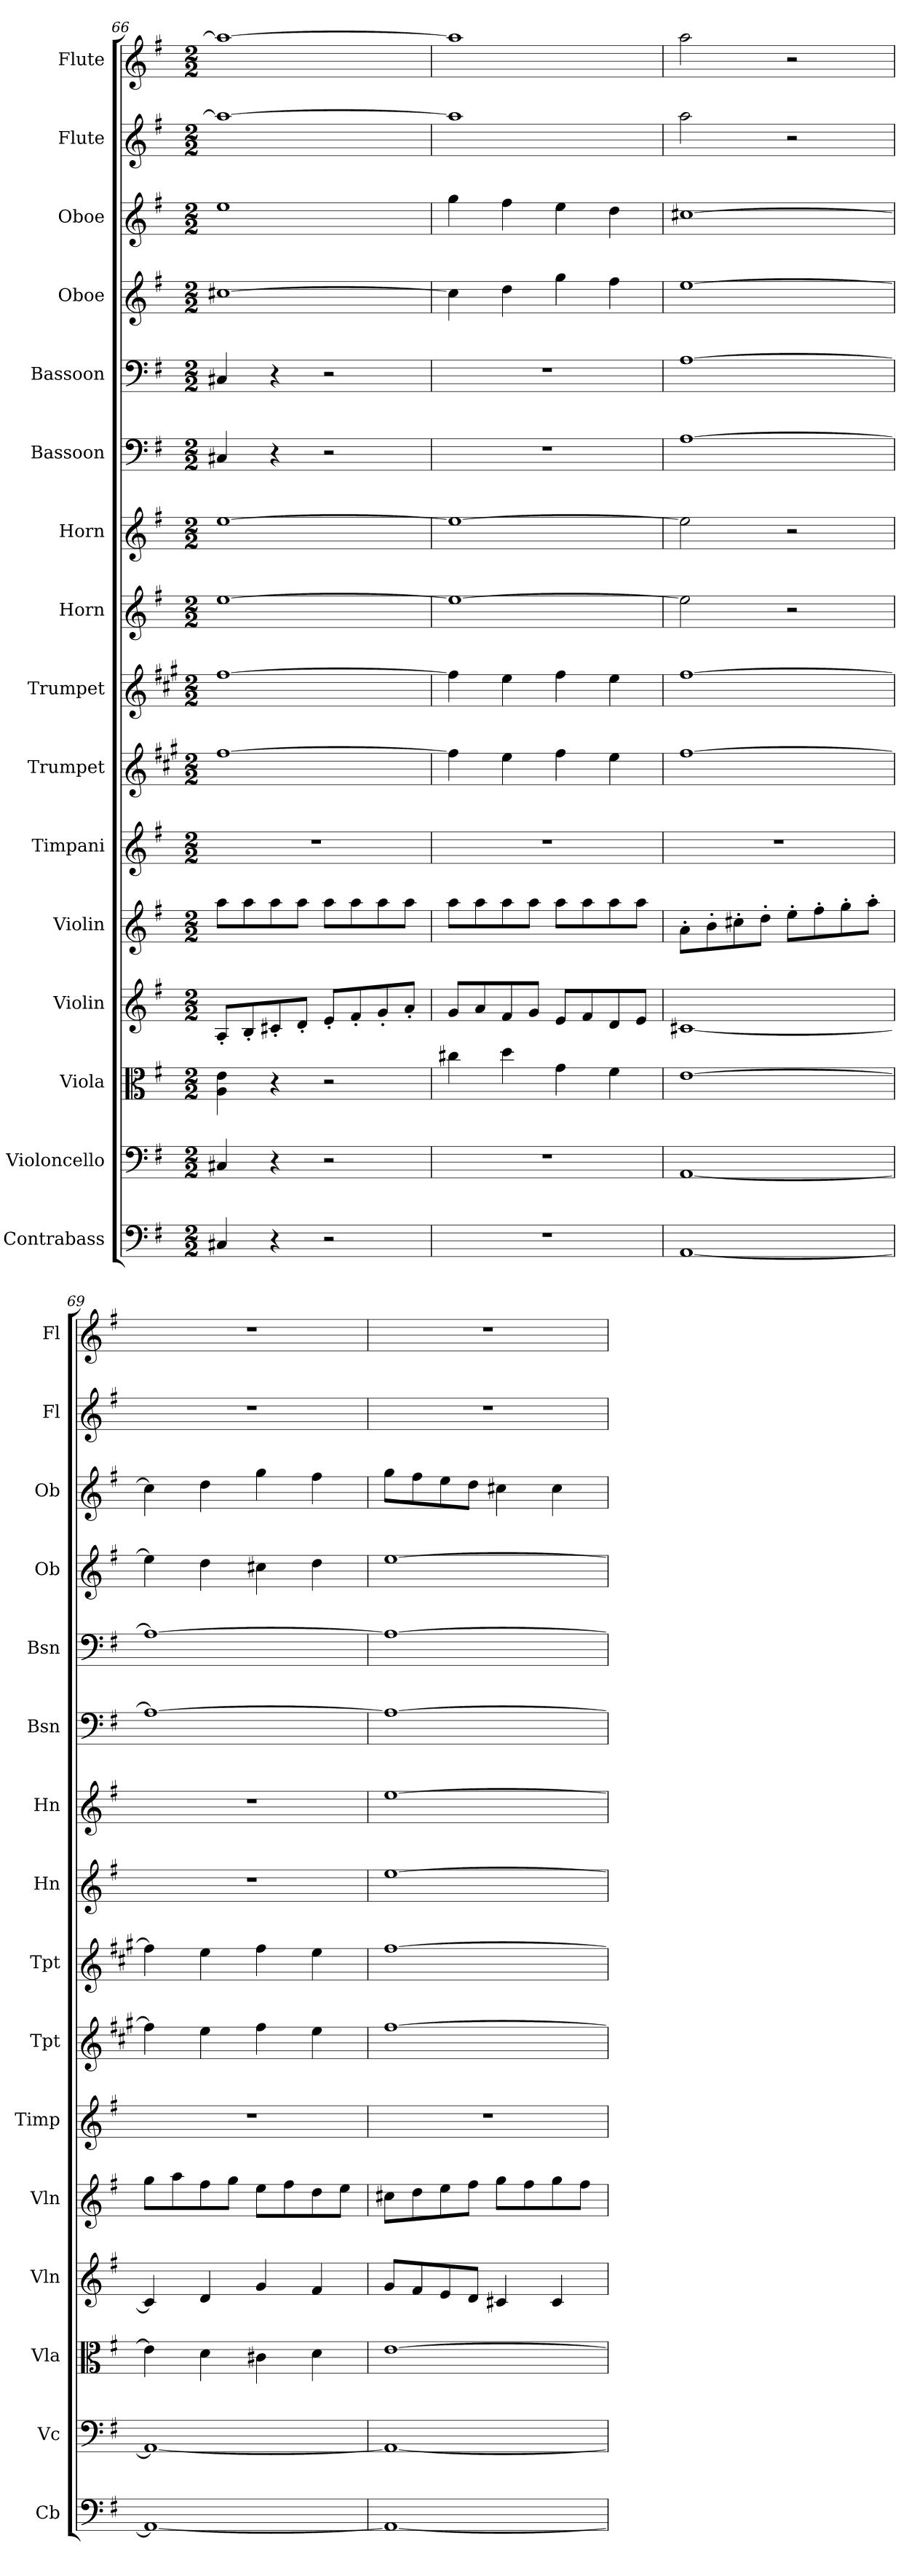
**kern	**kern	**kern	**kern	**kern	**kern	**kern	**kern	**kern	**kern	**kern	**kern	**kern	**kern	**kern	**kern
*part16	*part15	*part14	*part13	*part12	*part11	*part10	*part9	*part8	*part7	*part6	*part5	*part4	*part3	*part2	*part1
*staff16	*staff15	*staff14	*staff13	*staff12	*staff11	*staff10	*staff9	*staff8	*staff7	*staff6	*staff5	*staff4	*staff3	*staff2	*staff1
*I"Contrabass	*I"Violoncello	*I"Viola	*I"Violin	*I"Violin	*I"Timpani	*I"Trumpet	*I"Trumpet	*I"Horn	*I"Horn	*I"Bassoon	*I"Bassoon	*I"Oboe	*I"Oboe	*I"Flute	*I"Flute
*I'Cb	*I'Vc	*I'Vla	*I'Vln	*I'Vln	*I'Timp	*I'Tpt	*I'Tpt	*I'Hn	*I'Hn	*I'Bsn	*I'Bsn	*I'Ob	*I'Ob	*I'Fl	*I'Fl
*clefF4	*clefF4	*clefC3	*clefG2	*clefG2	*clefG2	*clefG2	*clefG2	*clefG2	*clefG2	*clefF4	*clefF4	*clefG2	*clefG2	*clefG2	*clefG2
*ITrd7c12	*	*	*	*	*	*ITrd1c2	*ITrd1c2	*ITrd4c7	*ITrd4c7	*	*	*	*	*	*
*k[f#]	*k[f#]	*k[f#]	*k[f#]	*k[f#]	*k[f#]	*k[f#]	*k[f#]	*k[]	*k[]	*k[f#]	*k[f#]	*k[f#]	*k[f#]	*k[f#]	*k[f#]
*M2/2	*M2/2	*M2/2	*M2/2	*M2/2	*M2/2	*M2/2	*M2/2	*M2/2	*M2/2	*M2/2	*M2/2	*M2/2	*M2/2	*M2/2	*M2/2
=66	=66	=66	=66	=66	=66	=66	=66	=66	=66	=66	=66	=66	=66	=66	=66
4CC#X/	4C#X/	4A\ 4e\	8A'/L	8aa\L	1r	[1ee	[1ee	[1a	[1a	4C#X/	4C#X/	[1cc#X	1ee	1aa_	1aa_
.	.	.	8B'/	8aa\	.	.	.	.	.	.	.	.	.	.	.
4r	4r	4r	8c#X'/	8aa\	.	.	.	.	.	4r	4r	.	.	.	.
.	.	.	8d'/J	8aa\J	.	.	.	.	.	.	.	.	.	.	.
2r	2r	2r	8e'/L	8aa\L	.	.	.	.	.	2r	2r	.	.	.	.
.	.	.	8f#'/	8aa\	.	.	.	.	.	.	.	.	.	.	.
.	.	.	8g'/	8aa\	.	.	.	.	.	.	.	.	.	.	.
.	.	.	8a'/J	8aa\J	.	.	.	.	.	.	.	.	.	.	.
=67	=67	=67	=67	=67	=67	=67	=67	=67	=67	=67	=67	=67	=67	=67	=67
1r	1r	4cc#X\	8g/L	8aa\L	1r	4ee\]	4ee\]	1a_	1a_	1r	1r	4cc#\]	4gg\	1aa]	1aa]
.	.	.	8a/	8aa\	.	.	.	.	.	.	.	.	.	.	.
.	.	4dd\	8f#/	8aa\	.	4dd\	4dd\	.	.	.	.	4dd\	4ff#\	.	.
.	.	.	8g/J	8aa\J	.	.	.	.	.	.	.	.	.	.	.
.	.	4g\	8e/L	8aa\L	.	4ee\	4ee\	.	.	.	.	4gg\	4ee\	.	.
.	.	.	8f#/	8aa\	.	.	.	.	.	.	.	.	.	.	.
.	.	4f#\	8d/	8aa\	.	4dd\	4dd\	.	.	.	.	4ff#\	4dd\	.	.
.	.	.	8e/J	8aa\J	.	.	.	.	.	.	.	.	.	.	.
=68	=68	=68	=68	=68	=68	=68	=68	=68	=68	=68	=68	=68	=68	=68	=68
[1AAA	[1AA	[1e	[1c#X	8a'\L	1r	[1ee	[1ee	2a\]	2a\]	[1A	[1A	[1ee	[1cc#X	2aa\	2aa\
.	.	.	.	8b'\	.	.	.	.	.	.	.	.	.	.	.
.	.	.	.	8cc#X'\	.	.	.	.	.	.	.	.	.	.	.
.	.	.	.	8dd'\J	.	.	.	.	.	.	.	.	.	.	.
.	.	.	.	8ee'\L	.	.	.	2r	2r	.	.	.	.	2r	2r
.	.	.	.	8ff#'\	.	.	.	.	.	.	.	.	.	.	.
.	.	.	.	8gg'\	.	.	.	.	.	.	.	.	.	.	.
.	.	.	.	8aa'\J	.	.	.	.	.	.	.	.	.	.	.
=69	=69	=69	=69	=69	=69	=69	=69	=69	=69	=69	=69	=69	=69	=69	=69
1AAA_	1AA_	4e\]	4c#/]	8gg\L	1r	4ee\]	4ee\]	1r	1r	1A_	1A_	4ee\]	4cc#\]	1r	1r
.	.	.	.	8aa\	.	.	.	.	.	.	.	.	.	.	.
.	.	4d\	4d/	8ff#\	.	4dd\	4dd\	.	.	.	.	4dd\	4dd\	.	.
.	.	.	.	8gg\J	.	.	.	.	.	.	.	.	.	.	.
.	.	4c#X\	4g/	8ee\L	.	4ee\	4ee\	.	.	.	.	4cc#X\	4gg\	.	.
.	.	.	.	8ff#\	.	.	.	.	.	.	.	.	.	.	.
.	.	4d\	4f#/	8dd\	.	4dd\	4dd\	.	.	.	.	4dd\	4ff#\	.	.
.	.	.	.	8ee\J	.	.	.	.	.	.	.	.	.	.	.
=70	=70	=70	=70	=70	=70	=70	=70	=70	=70	=70	=70	=70	=70	=70	=70
1AAA_	1AA_	[1e	8g/L	8cc#X\L	1r	[1ee	[1ee	[1a	[1a	1A_	1A_	[1ee	8gg\L	1r	1r
.	.	.	8f#/	8dd\	.	.	.	.	.	.	.	.	8ff#\	.	.
.	.	.	8e/	8ee\	.	.	.	.	.	.	.	.	8ee\	.	.
.	.	.	8d/J	8ff#\J	.	.	.	.	.	.	.	.	8dd\J	.	.
.	.	.	4c#X/	8gg\L	.	.	.	.	.	.	.	.	4cc#X\	.	.
.	.	.	.	8ff#\	.	.	.	.	.	.	.	.	.	.	.
.	.	.	4c#/	8gg\	.	.	.	.	.	.	.	.	4cc#\	.	.
.	.	.	.	8ff#\J	.	.	.	.	.	.	.	.	.	.	.
=	=	=	=	=	=	=	=	=	=	=	=	=	=	=	=
*-	*-	*-	*-	*-	*-	*-	*-	*-	*-	*-	*-	*-	*-	*-	*-
